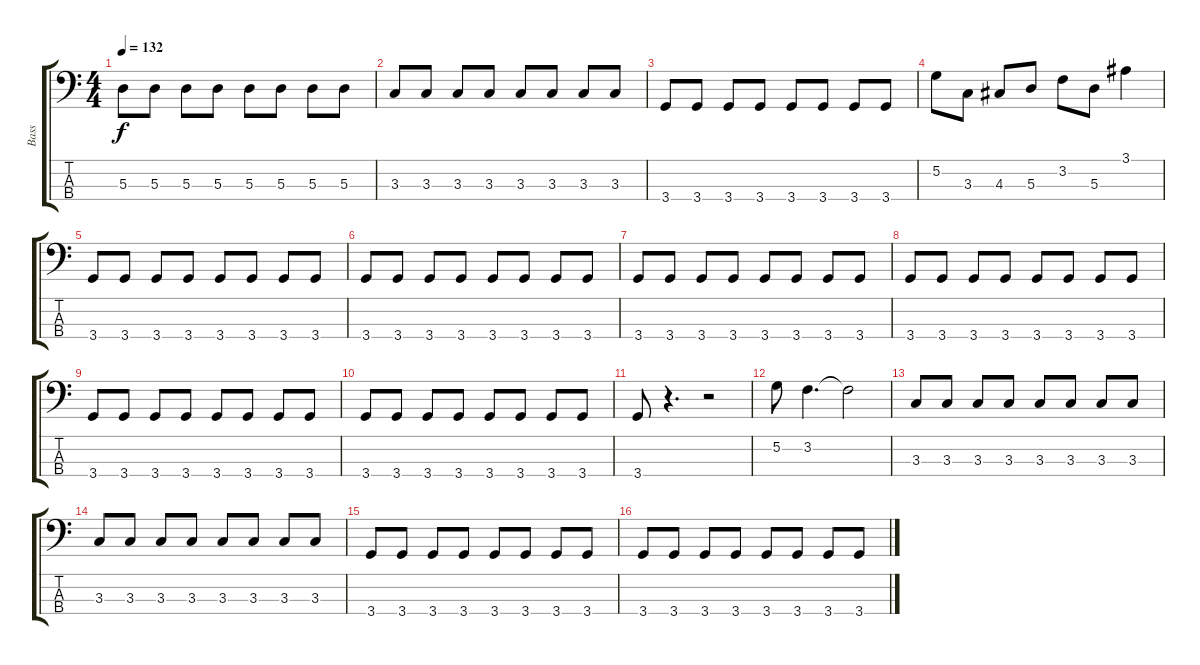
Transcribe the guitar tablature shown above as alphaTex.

\track ("Bass" "Bass") {instrument electricbassfinger}
\staff {score tabs}
\tuning (G2 D2 A1 E1) {hide}
\ts (4 4)
\tempo 132
\clef f4
\ks c
5.3.8{dy f} 5.3.8 5.3.8 5.3.8 5.3.8 5.3.8 5.3.8 5.3.8 |
3.3.8 3.3.8 3.3.8 3.3.8 3.3.8 3.3.8 3.3.8 3.3.8 |
3.4.8 3.4.8 3.4.8 3.4.8 3.4.8 3.4.8 3.4.8 3.4.8 |
5.2.8 3.3.8 4.3.8 5.3.8 3.2.8 5.3.8 3.1.4 |
3.4.8 3.4.8 3.4.8 3.4.8 3.4.8 3.4.8 3.4.8 3.4.8 |
3.4.8 3.4.8 3.4.8 3.4.8 3.4.8 3.4.8 3.4.8 3.4.8 |
3.4.8 3.4.8 3.4.8 3.4.8 3.4.8 3.4.8 3.4.8 3.4.8 |
3.4.8 3.4.8 3.4.8 3.4.8 3.4.8 3.4.8 3.4.8 3.4.8 |
3.4.8 3.4.8 3.4.8 3.4.8 3.4.8 3.4.8 3.4.8 3.4.8 |
3.4.8 3.4.8 3.4.8 3.4.8 3.4.8 3.4.8 3.4.8 3.4.8 |
3.4.8 r.4{d} r.2 |
5.2.8 3.2.4{d} 3.2{t}.2 |
3.3.8 3.3.8 3.3.8 3.3.8 3.3.8 3.3.8 3.3.8 3.3.8 |
3.3.8 3.3.8 3.3.8 3.3.8 3.3.8 3.3.8 3.3.8 3.3.8 |
3.4.8 3.4.8 3.4.8 3.4.8 3.4.8 3.4.8 3.4.8 3.4.8 |
3.4.8 3.4.8 3.4.8 3.4.8 3.4.8 3.4.8 3.4.8 3.4.8
